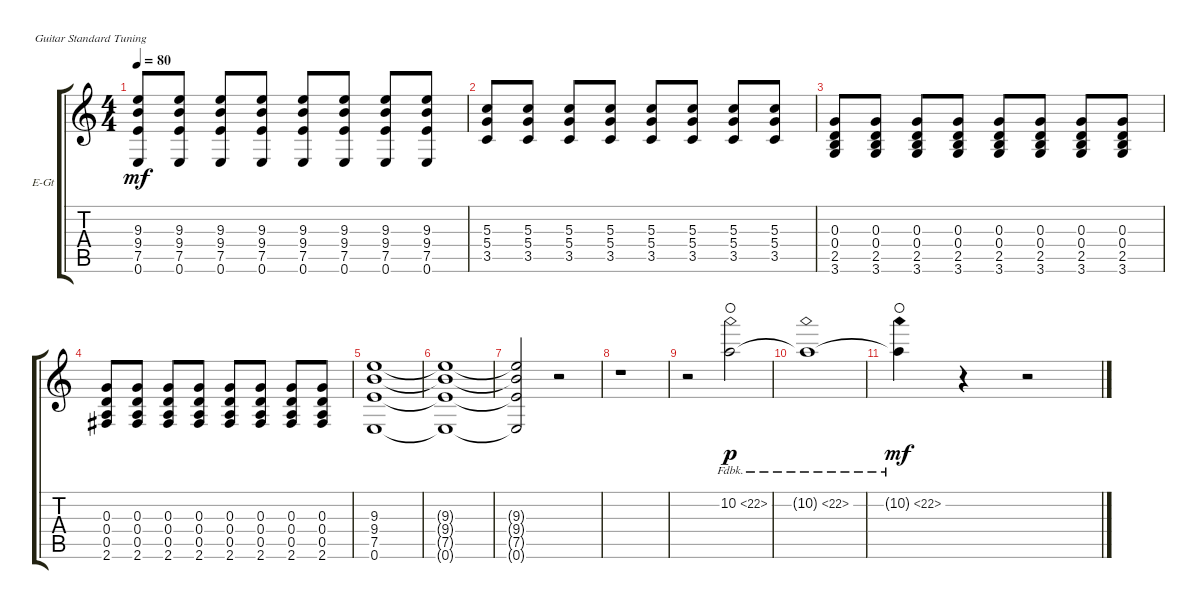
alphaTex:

\defaultSystemsLayout 4
\bracketExtendMode groupsimilarinstruments
\firstSystemTrackNameOrientation horizontal
\otherSystemsTrackNameOrientation horizontal
\track ("Electric Guitar" "E-Gt") {instrument distortionguitar}
\staff {score tabs}
\tuning (E4 B3 G3 D3 A2 E2)
\ts (4 4)
\tempo 80
\clef g2
\ks c
(0.6 7.5 9.4 9.3).8{dy mf} (0.6 7.5 9.4 9.3).8 (0.6 7.5 9.4 9.3).8 (0.6 7.5 9.4 9.3).8 (0.6 7.5 9.4 9.3).8 (0.6 7.5 9.4 9.3).8 (0.6 7.5 9.4 9.3).8 (0.6 7.5 9.4 9.3).8 |
(3.5 5.4 5.3).8 (3.5 5.4 5.3).8 (3.5 5.4 5.3).8 (3.5 5.4 5.3).8 (3.5 5.4 5.3).8 (3.5 5.4 5.3).8 (3.5 5.4 5.3).8 (3.5 5.4 5.3).8 |
(3.6 2.5 0.4 0.3).8 (3.6 2.5 0.4 0.3).8 (3.6 2.5 0.4 0.3).8 (3.6 2.5 0.4 0.3).8 (3.6 2.5 0.4 0.3).8 (3.6 2.5 0.4 0.3).8 (3.6 2.5 0.4 0.3).8 (3.6 2.5 0.4 0.3).8 |
(2.6 0.5 0.4 0.3).8 (2.6 0.5 0.4 0.3).8 (2.6 0.5 0.4 0.3).8 (2.6 0.5 0.4 0.3).8 (2.6 0.5 0.4 0.3).8 (2.6 0.5 0.4 0.3).8 (2.6 0.5 0.4 0.3).8 (2.6 0.5 0.4 0.3).8 |
(0.6 7.5 9.4 9.3).1 |
(0.6{t} 7.5{t} 9.4{t} 9.3{t}).1 |
(0.6{t} 7.5{t} 9.4{t} 9.3{t}).2 r.2 |
r.1 |
r.2 10.2{fh 12}.2{dy p waho} |
10.2{fh 12 t}.1 |
10.2{fh 12 t}.4{dy mf waho} r.4 r.2
